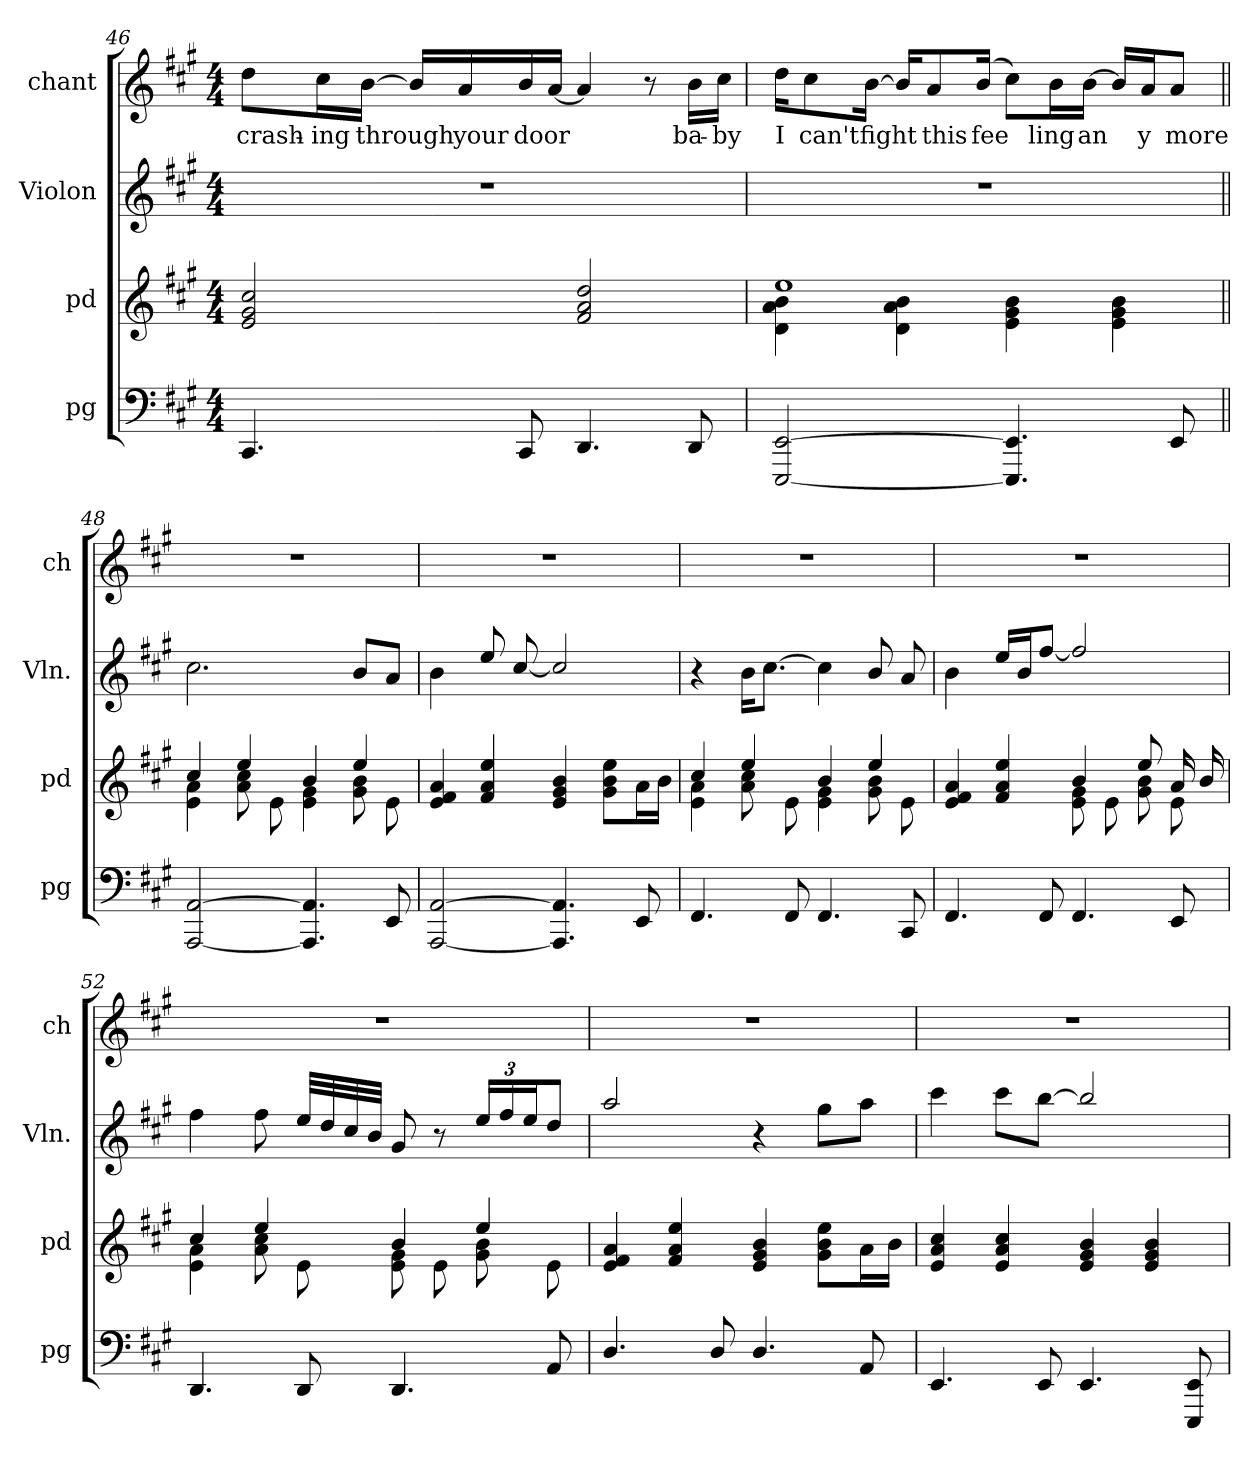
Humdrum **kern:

**kern	**kern	**kern	**kern	**text
*part4	*part3	*part2	*part1	*part1
*staff4	*staff3	*staff2	*staff1	*staff1
*I"pg	*I"pd	*I"Violon	*I"chant	*
*I'pg	*I'pd	*I'Vln.	*I'ch	*
!!LO:LB:g=z
*clefF4	*clefG2	*clefG2	*clefG2	*
*k[f#c#g#]	*k[f#c#g#]	*k[f#c#g#]	*k[f#c#g#]	*
*M4/4	*M4/4	*M4/4	*M4/4	*
=46	=46	=46	=46	=46
4.CC#/	2e/ 2g#/ 2cc#/	1r	8dd\L	crash-
.	.	.	16cc#\L	-ing
.	.	.	[16b\JJ	through
.	.	.	16b/LL]	.
.	.	.	16a/	your
8CC#/	.	.	16b/	door
.	.	.	[16a/JJ	.
4.DD/	2f#/ 2a/ 2dd/	.	4a/]	.
.	.	.	8r	.
8DD/	.	.	16b\LL	ba-
.	.	.	16cc#\JJ	-by
=47	=47	=47	=47	=47
*	*^	*	*	*
[2EEE/ [2EE/	1ee	4d\ 4a\ 4b\	1r	16dd\KL	I
.	.	.	.	8cc#\	can't
.	.	.	.	[16b\Jk	fight
.	.	4d\ 4a\ 4b\	.	16b/KL]	.
.	.	.	.	8a/	this
.	.	.	.	(16b/Jk	fee
4.EEE/] 4.EE/]	.	4e\ 4g#\ 4b\	.	8cc#\L)	.
.	.	.	.	16b\L	ling
.	.	.	.	[16b\JJ	an
.	.	4e\ 4g#\ 4b\	.	16b/LL]	.
.	.	.	.	16a/J	y
8EE/	.	.	.	8a/J	more
!!LO:LB:g=z
=48||	=48||	=48||	=48||	=48||	=48||
[2AAA/ [2AA/	4cc#/	4e\ 4a\	2.cc#\	1r	.
.	4ee/	8a\ 8cc#\	.	.	.
.	.	8e\	.	.	.
4.AAA/] 4.AA/]	4b/	4e\ 4g#\	.	.	.
.	4ee/	8g#\ 8b\	8b/L	.	.
8EE/	.	8e\	8a/J	.	.
*	*v	*v	*	*	*
=49	=49	=49	=49	=49
[2AAA/ [2AA/	4e/ 4f#/ 4a/	4b\	1r	.
.	4f#/ 4a/ 4ee/	8ee/	.	.
.	.	[8cc#/	.	.
4.AAA/] 4.AA/]	4e/ 4g#/ 4b/	2cc#/]	.	.
.	8g#\ 8b\ 8ee\L	.	.	.
8EE/	16a\L	.	.	.
.	16b\JJ	.	.	.
=50	=50	=50	=50	=50
*	*^	*	*	*
4.FF#/	4cc#/	4e\ 4a\	4r	1r	.
.	4ee/	8a\ 8cc#\	16b\KL	.	.
.	.	.	[8.cc#\J	.	.
8FF#/	.	8e\	.	.	.
4.FF#/	4b/	4e\ 4g#\	4cc#\]	.	.
.	4ee/	8g#\ 8b\	8b/	.	.
8CC#/	.	8e\	8a/	.	.
=51	=51	=51	=51	=51	=51
4.FF#/	4e/ 4f#/ 4a/	2ryy	4b\	1r	.
.	4f#/ 4a/ 4ee/	.	16ee/LL	.	.
.	.	.	16b/J	.	.
8FF#/	.	.	[8ff#/J	.	.
4.FF#/	4b/	8e\ 8g#\	2ff#/]	.	.
.	.	8e\	.	.	.
.	8ee/	8g#\ 8b\	.	.	.
8EE/	16a/	8e\	.	.	.
.	16b/	.	.	.	.
!!LO:PB:g=z
=52	=52	=52	=52	=52	=52
4.DD/	4cc#/	4e\ 4a\	4ff#\	1r	.
.	4ee/	8a\ 8cc#\	8ff#\	.	.
8DD/	.	8e\	32ee/LLL	.	.
.	.	.	32dd/	.	.
.	.	.	32cc#/	.	.
.	.	.	32b/JJJ	.	.
4.DD/	4b/	8e\ 8g#\	8g#/	.	.
.	.	8e\	8r	.	.
*	*	*	*Xbrackettup	*	*
.	4ee/	8g#\ 8b\	24ee/LL	.	.
.	.	.	24ff#/	.	.
.	.	.	24ee/J	.	.
8AA/	.	8e\	8dd/J	.	.
*	*v	*v	*	*	*
=53	=53	=53	=53	=53
4.D/	4e/ 4f#/ 4a/	2aa/	1r	.
.	4f#/ 4a/ 4ee/	.	.	.
8D/	.	.	.	.
4.D/	4e/ 4g#/ 4b/	4r	.	.
.	8g#\ 8b\ 8ee\L	8gg#\L	.	.
8AA/	16a\L	8aa\J	.	.
.	16b\JJ	.	.	.
=54	=54	=54	=54	=54
4.EE/	4e/ 4a/ 4cc#/	4ccc#\	1r	.
.	4e/ 4a/ 4cc#/	8ccc#\L	.	.
8EE/	.	[8bb\J	.	.
4.EE/	4e/ 4g#/ 4b/	2bb/]	.	.
.	4e/ 4g#/ 4b/	.	.	.
8EEE/ 8EE/	.	.	.	.
=	=	=	=	=
*-	*-	*-	*-	*-
